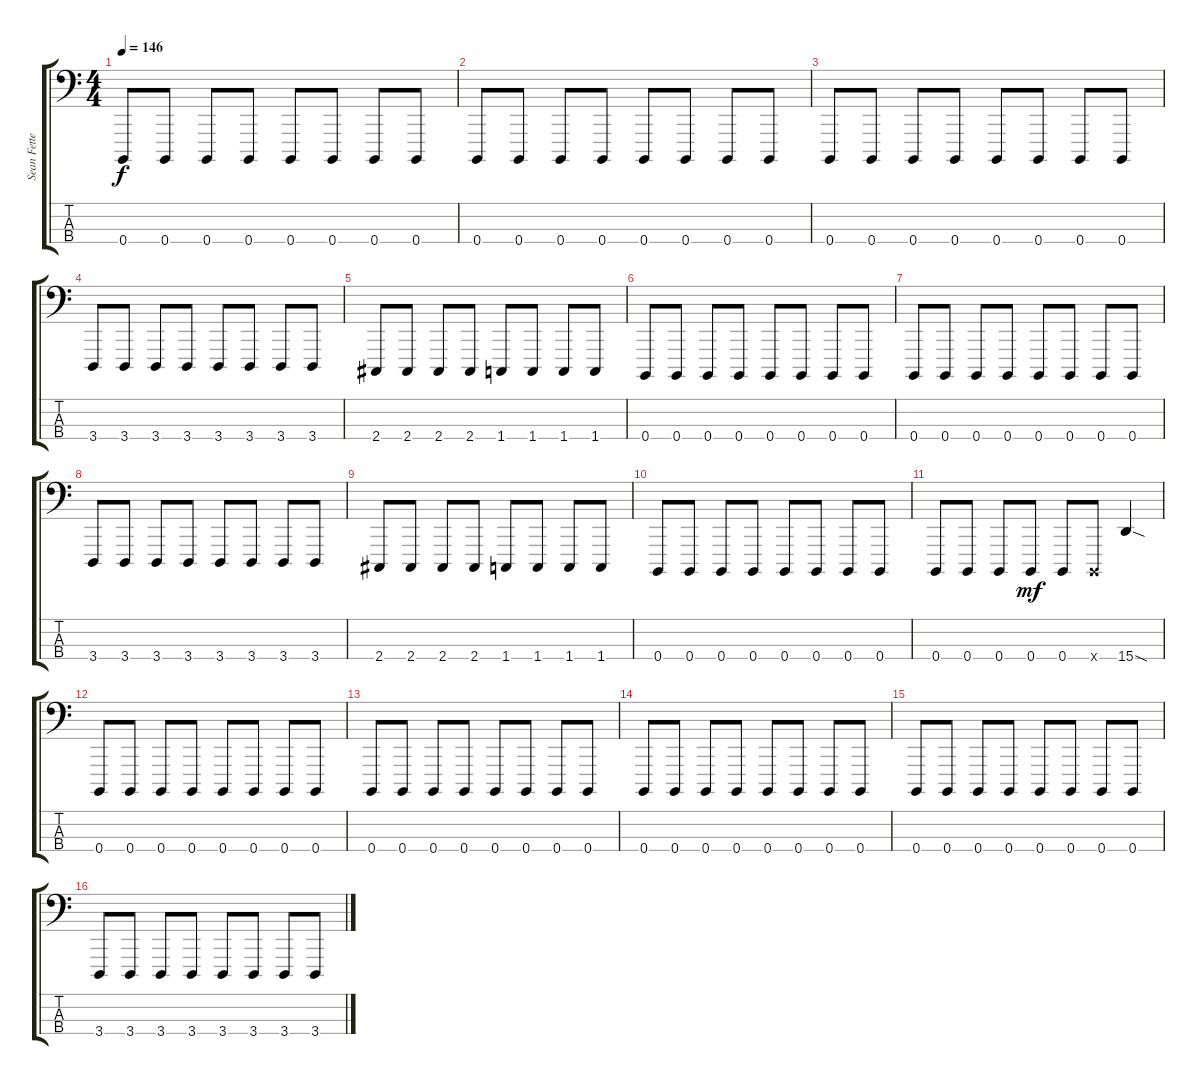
\track ("Sean Fetterman" "Sean Fette") {instrument lead8bassandlead}
\staff {score tabs}
\tuning (G2 D2 A1 B0) {hide}
\ts (4 4)
\tempo 146
\clef f4
\ks c
0.4.8{dy f} 0.4.8 0.4.8 0.4.8 0.4.8 0.4.8 0.4.8 0.4.8 |
0.4.8 0.4.8 0.4.8 0.4.8 0.4.8 0.4.8 0.4.8 0.4.8 |
0.4.8 0.4.8 0.4.8 0.4.8 0.4.8 0.4.8 0.4.8 0.4.8 |
3.4.8 3.4.8 3.4.8 3.4.8 3.4.8 3.4.8 3.4.8 3.4.8 |
2.4.8 2.4.8 2.4.8 2.4.8 1.4.8 1.4.8 1.4.8 1.4.8 |
0.4.8 0.4.8 0.4.8 0.4.8 0.4.8 0.4.8 0.4.8 0.4.8 |
0.4.8 0.4.8 0.4.8 0.4.8 0.4.8 0.4.8 0.4.8 0.4.8 |
3.4.8 3.4.8 3.4.8 3.4.8 3.4.8 3.4.8 3.4.8 3.4.8 |
2.4.8 2.4.8 2.4.8 2.4.8 1.4.8 1.4.8 1.4.8 1.4.8 |
0.4.8 0.4.8 0.4.8 0.4.8 0.4.8 0.4.8 0.4.8 0.4.8 |
0.4.8 0.4.8 0.4.8 0.4.8{dy mf} 0.4.8 0.4{x}.8 15.4{sod}.4 |
0.4.8 0.4.8 0.4.8 0.4.8 0.4.8 0.4.8 0.4.8 0.4.8 |
0.4.8 0.4.8 0.4.8 0.4.8 0.4.8 0.4.8 0.4.8 0.4.8 |
0.4.8 0.4.8 0.4.8 0.4.8 0.4.8 0.4.8 0.4.8 0.4.8 |
0.4.8 0.4.8 0.4.8 0.4.8 0.4.8 0.4.8 0.4.8 0.4.8 |
3.4.8 3.4.8 3.4.8 3.4.8 3.4.8 3.4.8 3.4.8 3.4.8
